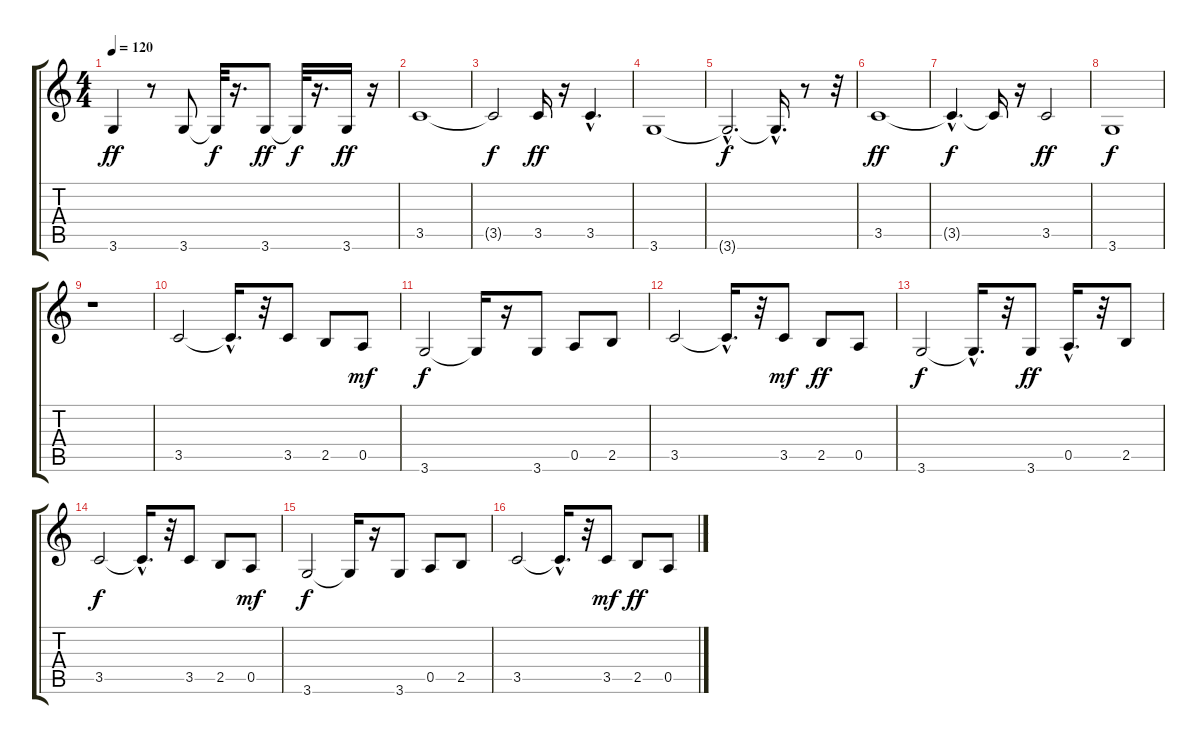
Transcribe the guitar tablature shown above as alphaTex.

\track "" {instrument acousticguitarnylon}
\staff {score tabs}
\tuning (E4 B3 G3 D3 A2 E2) {hide}
\ts (4 4)
\tempo 120
\clef g2
\ks c
3.6.4{dy ff} r.8 3.6.8 3.6{t}.32{dy f} r.16{d} 3.6.8{dy ff} 3.6{t}.32{dy f} r.16{d} 3.6.16{dy ff} r.16 |
3.5.1 |
3.5{t}.2{dy f} 3.5.16{dy ff} r.16 3.5{hac}.4{d} |
3.6.1 |
3.6{hac t}.2{d dy f} 3.6{hac t}.16{d} r.8 r.32 |
3.5.1{dy ff} |
3.5{hac t}.4{d dy f} 3.5{t}.16 r.16 3.5.2{dy ff} |
3.6.1{dy f} |
r.1 |
3.5.2 3.5{hac t}.16{d} r.32 3.5.8 2.5.8 0.5.8{dy mf} |
3.6.2{dy f} 3.6{t}.16 r.16 3.6.8 0.5.8 2.5.8 |
3.5.2 3.5{hac t}.16{d} r.32 3.5.8{dy mf} 2.5.8{dy ff} 0.5.8 |
3.6.2{dy f} 3.6{hac t}.16{d} r.32 3.6.8{dy ff} 0.5{hac}.16{d} r.32 2.5.8 |
3.5.2{dy f} 3.5{hac t}.16{d} r.32 3.5.8 2.5.8 0.5.8{dy mf} |
3.6.2{dy f} 3.6{t}.16 r.16 3.6.8 0.5.8 2.5.8 |
3.5.2 3.5{hac t}.16{d} r.32 3.5.8{dy mf} 2.5.8{dy ff} 0.5.8
